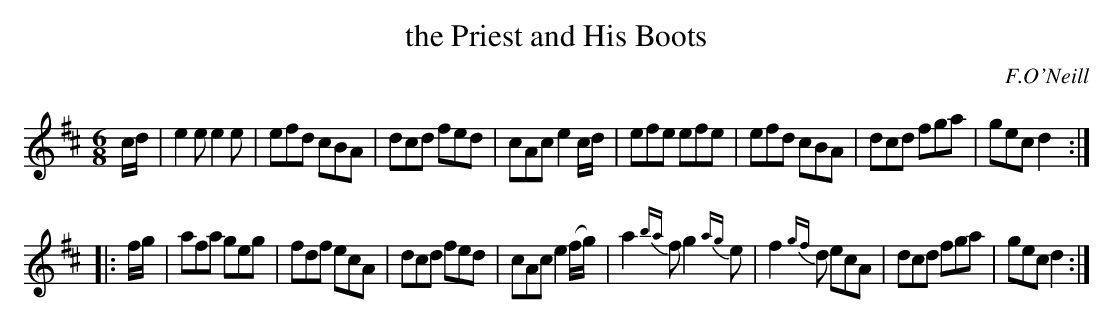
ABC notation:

X:1
T: the Priest and His Boots
O: F.O'Neill
M: 6/8
L: 1/8
K: D
c/d/ |\
e2e e2e | efd cBA | dcd fed | cAc e2c/d/ |\
efe efe | efd cBA | dcd fga | gec d2 :|
|: f/g/ |\
afa geg | fdf ecA | dcd fed | cAc e2(f/g/) |\
a2{ba}f g2{ag}e | f2{gf}d ecA | dcd fga | gec d2 :|
